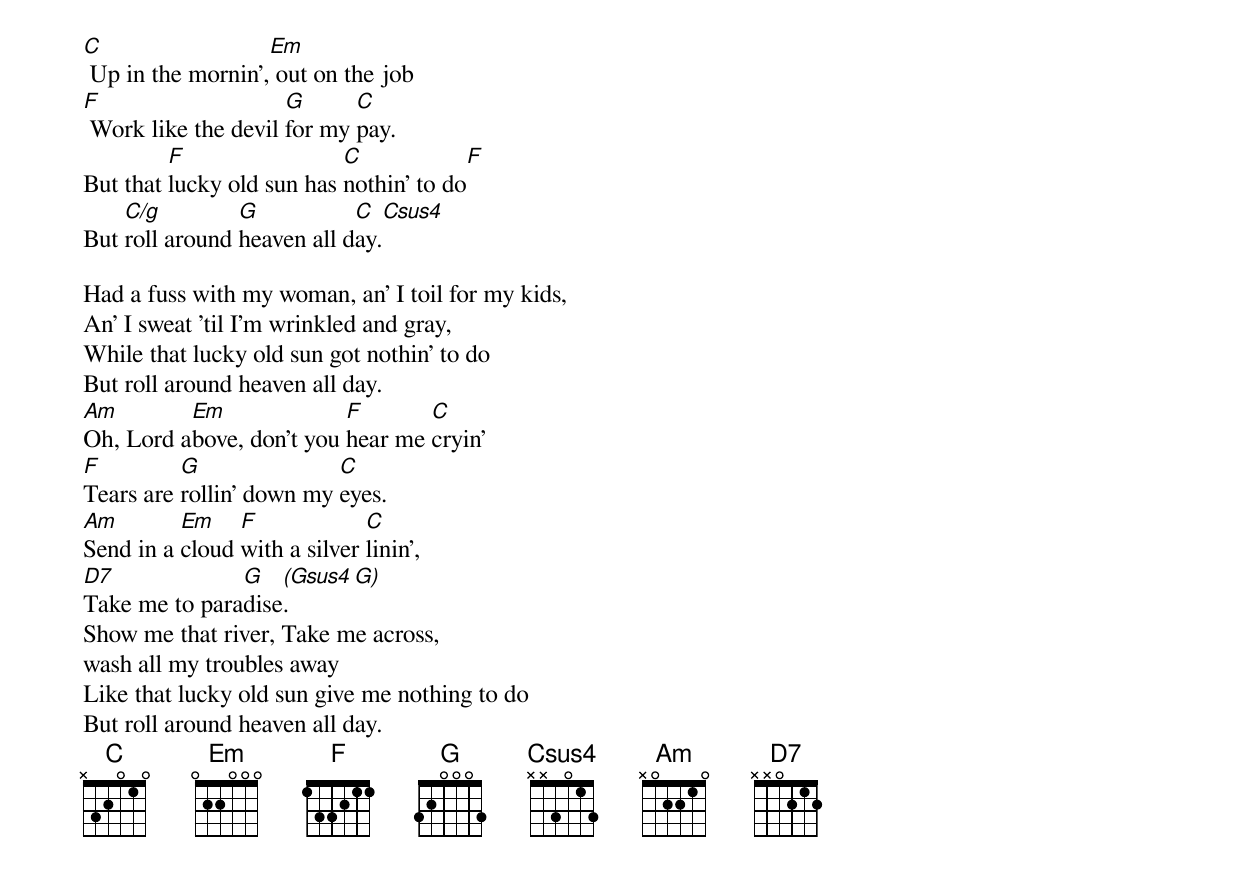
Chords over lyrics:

C                  Em
 Up in the mornin', out on the job
F                    G      C
 Work like the devil for my pay.
         F                 C            F
But that lucky old sun has nothin' to do
    C/g         G           C       Csus4
But roll around heaven all day.

Had a fuss with my woman, an' I toil for my kids,
An' I sweat 'til I'm wrinkled and gray,
While that lucky old sun got nothin' to do
But roll around heaven all day.
Am        Em              F       C
Oh, Lord above, don't you hear me cryin'
F         G               C
Tears are rollin' down my eyes.
Am        Em    F             C
Send in a cloud with a silver linin',
D7             G   (Gsus4 G)
Take me to paradise.
Show me that river, Take me across,
wash all my troubles away
Like that lucky old sun give me nothing to do
But roll around heaven all day.
